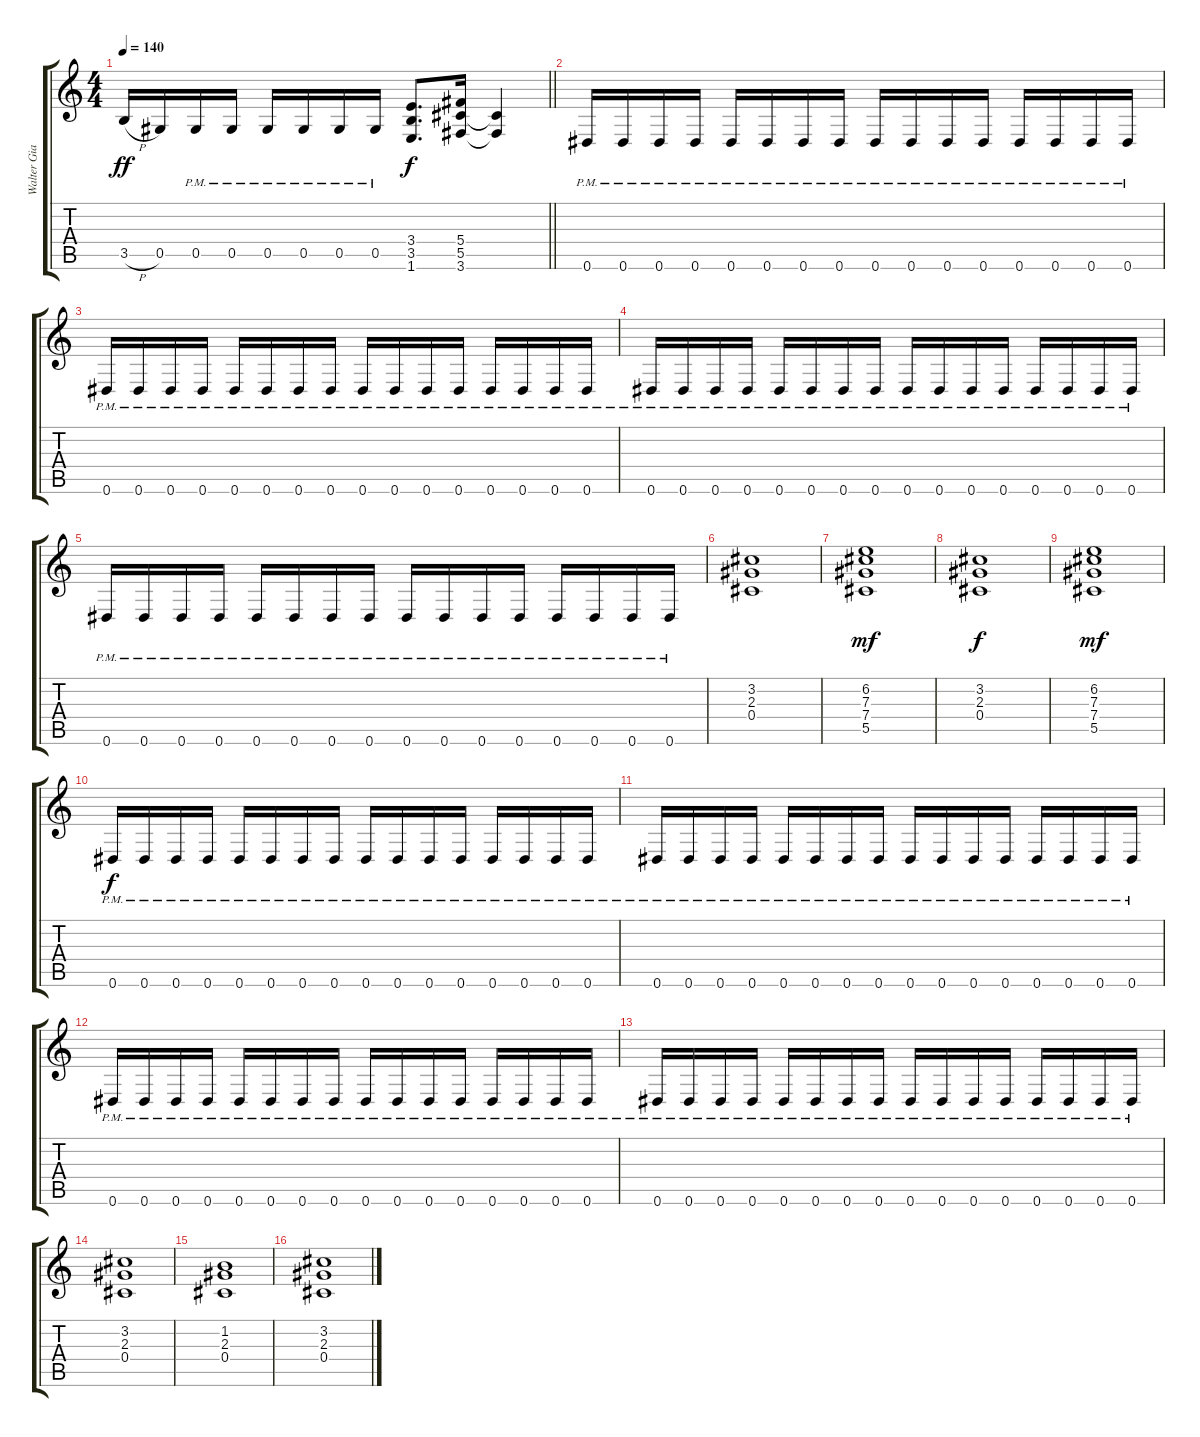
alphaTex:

\track ("Walter Giardino" "Walter Gia") {instrument distortionguitar}
\staff {score tabs}
\tuning (Eb4 Bb3 Gb3 Db3 Ab2 Eb2) {hide}
\ts (4 4)
\tempo 140
\clef g2
\barLineRight lightlight
\ks c
3.5{h}.16{dy ff} 0.5.16 0.5{pm}.16 0.5{pm}.16 0.5{pm}.16 0.5{pm}.16 0.5{pm}.16 0.5{pm}.16 (3.4 3.5 1.6).8{d dy f} (5.4 5.5 3.6).16 (5.5{t} 3.6{t}).4 |
0.6{pm}.16 0.6{pm}.16 0.6{pm}.16 0.6{pm}.16 0.6{pm}.16 0.6{pm}.16 0.6{pm}.16 0.6{pm}.16 0.6{pm}.16 0.6{pm}.16 0.6{pm}.16 0.6{pm}.16 0.6{pm}.16 0.6{pm}.16 0.6{pm}.16 0.6{pm}.16 |
0.6{pm}.16 0.6{pm}.16 0.6{pm}.16 0.6{pm}.16 0.6{pm}.16 0.6{pm}.16 0.6{pm}.16 0.6{pm}.16 0.6{pm}.16 0.6{pm}.16 0.6{pm}.16 0.6{pm}.16 0.6{pm}.16 0.6{pm}.16 0.6{pm}.16 0.6{pm}.16 |
0.6{pm}.16 0.6{pm}.16 0.6{pm}.16 0.6{pm}.16 0.6{pm}.16 0.6{pm}.16 0.6{pm}.16 0.6{pm}.16 0.6{pm}.16 0.6{pm}.16 0.6{pm}.16 0.6{pm}.16 0.6{pm}.16 0.6{pm}.16 0.6{pm}.16 0.6{pm}.16 |
0.6{pm}.16 0.6{pm}.16 0.6{pm}.16 0.6{pm}.16 0.6{pm}.16 0.6{pm}.16 0.6{pm}.16 0.6{pm}.16 0.6{pm}.16 0.6{pm}.16 0.6{pm}.16 0.6{pm}.16 0.6{pm}.16 0.6{pm}.16 0.6{pm}.16 0.6{pm}.16 |
(3.2 2.3 0.4).1 |
(6.2 7.3 7.4 5.5).1{dy mf} |
(3.2 2.3 0.4).1{dy f} |
(6.2 7.3 7.4 5.5).1{dy mf} |
0.6{pm}.16{dy f} 0.6{pm}.16 0.6{pm}.16 0.6{pm}.16 0.6{pm}.16 0.6{pm}.16 0.6{pm}.16 0.6{pm}.16 0.6{pm}.16 0.6{pm}.16 0.6{pm}.16 0.6{pm}.16 0.6{pm}.16 0.6{pm}.16 0.6{pm}.16 0.6{pm}.16 |
0.6{pm}.16 0.6{pm}.16 0.6{pm}.16 0.6{pm}.16 0.6{pm}.16 0.6{pm}.16 0.6{pm}.16 0.6{pm}.16 0.6{pm}.16 0.6{pm}.16 0.6{pm}.16 0.6{pm}.16 0.6{pm}.16 0.6{pm}.16 0.6{pm}.16 0.6{pm}.16 |
0.6{pm}.16 0.6{pm}.16 0.6{pm}.16 0.6{pm}.16 0.6{pm}.16 0.6{pm}.16 0.6{pm}.16 0.6{pm}.16 0.6{pm}.16 0.6{pm}.16 0.6{pm}.16 0.6{pm}.16 0.6{pm}.16 0.6{pm}.16 0.6{pm}.16 0.6{pm}.16 |
0.6{pm}.16 0.6{pm}.16 0.6{pm}.16 0.6{pm}.16 0.6{pm}.16 0.6{pm}.16 0.6{pm}.16 0.6{pm}.16 0.6{pm}.16 0.6{pm}.16 0.6{pm}.16 0.6{pm}.16 0.6{pm}.16 0.6{pm}.16 0.6{pm}.16 0.6{pm}.16 |
(3.2 2.3 0.4).1 |
(1.2 2.3 0.4).1 |
(3.2 2.3 0.4).1
